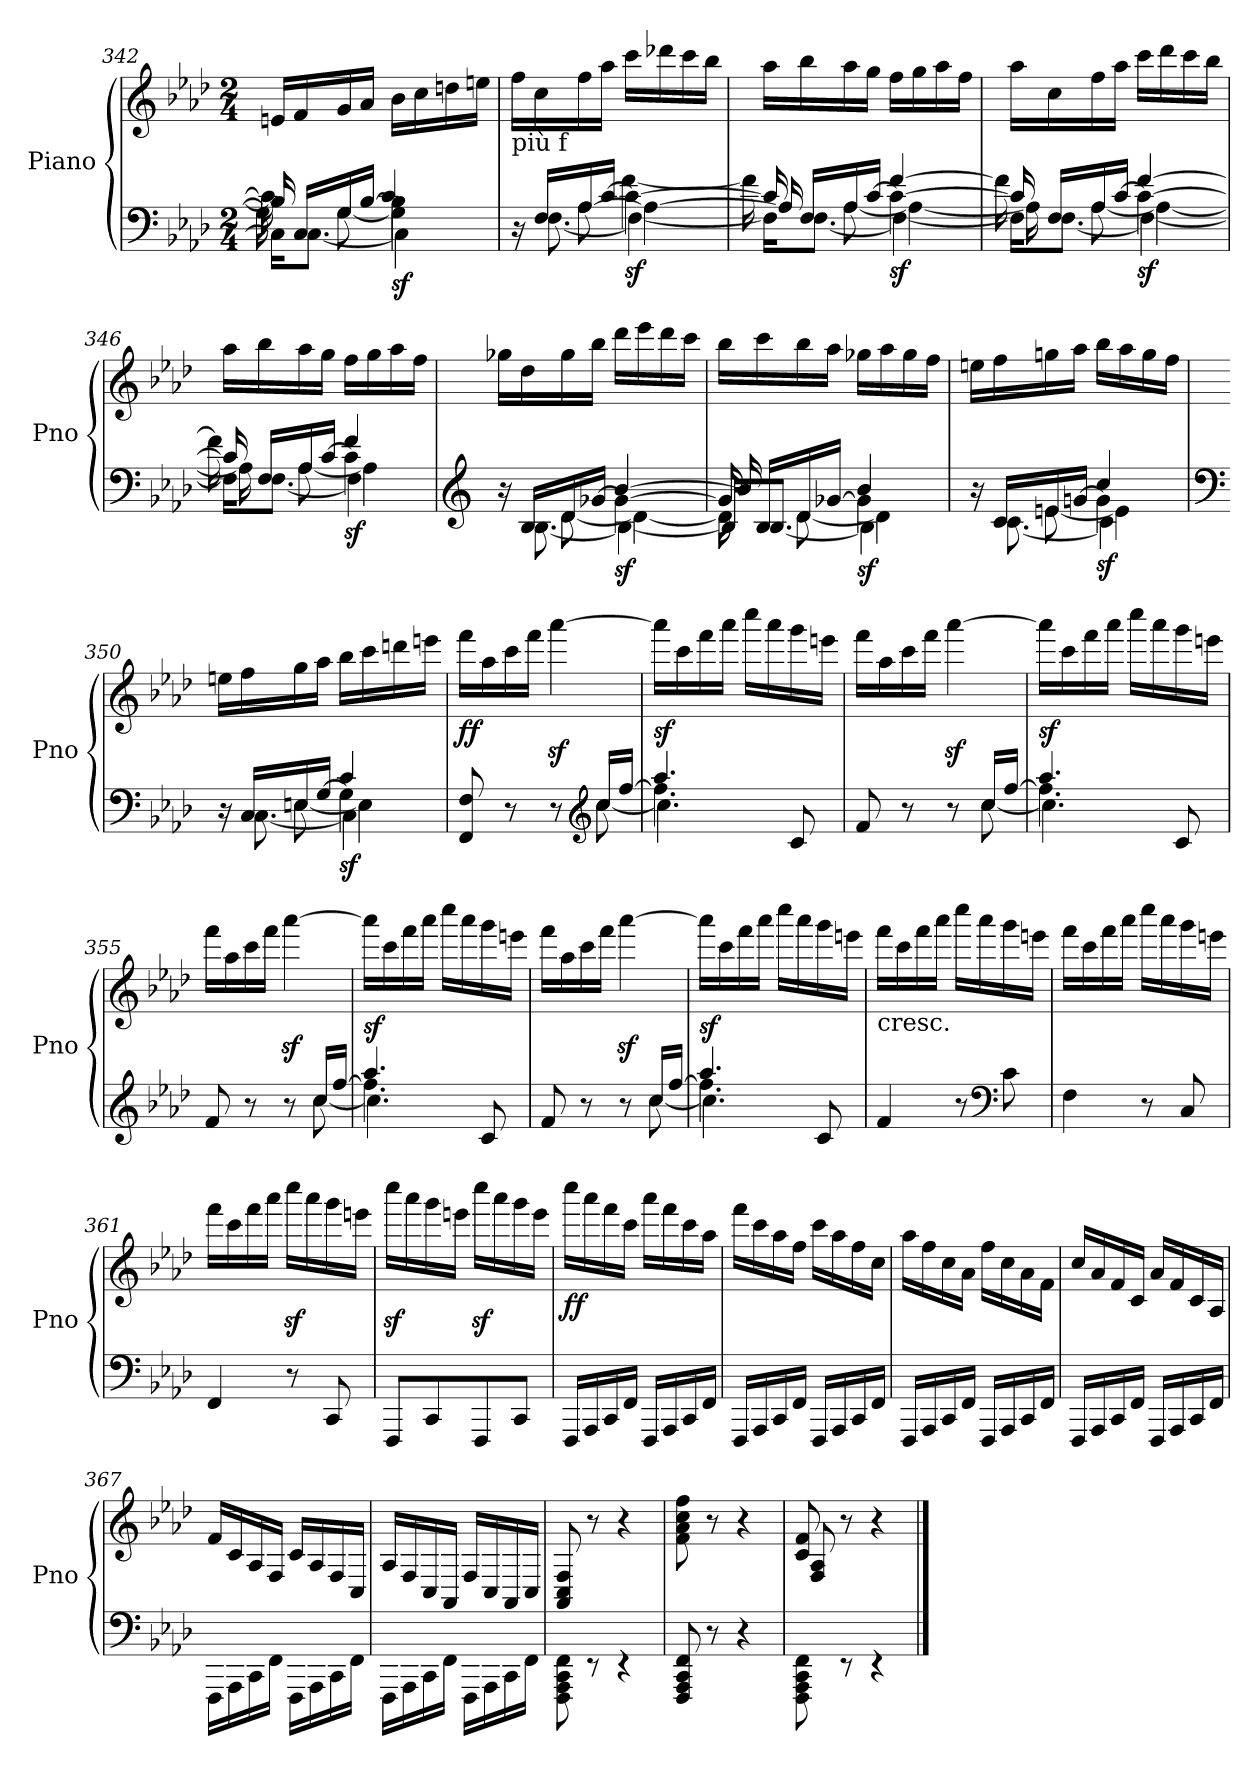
**kern	**kern	**dynam
*part1	*part1	*part1
*staff2	*staff1	*staff1/2
*I"Piano	*	*
*I'Pno	*	*
!!LO:LB:g=z
*clefF4	*clefG2	*
*k[b-e-a-d-]	*k[b-e-a-d-]	*
*A-:	*A-:	*
*M2/4	*M2/4	*
=342	=342	=342
*^	*	*
*	*^	*	*
*	*	*^	*	*
16B-]	16CKL]	16c\]	16G]	16en/LL	.
16C/LL	[8.C\J	8.ryy	16ryy	16f/	.
16G/	.	.	[8G\	16g/	.
[16B-/JJ	.	.	.	16a-/JJ	.
!	!	!	!	!	!LO:DY:b=2
4B-\]	4C\]	4c/	4G\]	16b-\LL	sf
.	.	.	.	16cc\	.
.	.	.	.	16ddn\	.
.	.	.	.	16een\JJ	.
=343	=343	=343	=343	=343	=343
!	!	!	!	!LO:TX:b:t=più f	!
16r	16ryy	8ryy	4ryy	16ff\LL	.
16F/LL	[8.F\	.	.	16cc\	.
16A-/	.	[8A-\	.	16ff\	.
[16c/JJ	.	.	.	16aa-\JJ	.
!	!	!	!	!	!LO:DY:b=2
4c\_	4F\_	4A-\_	[4f\	16ccc\LL	sf
.	.	.	.	16ddd-X\	.
.	.	.	.	16ccc\	.
.	.	.	.	16bb-\JJ	.
=344	=344	=344	=344	=344	=344
16c]	16FKL]	16A-]	16f\]	16aa-\LL	.
16F/LL	[8.F\J	8.ryy	16ryy	16bb-\	.
16A-/	.	.	[8A-\	16aa-\	.
[16c/JJ	.	.	.	16gg\JJ	.
!	!	!	!	!	!LO:DY:b=2
4c\_	4F\_	[4f/	4A-\_	16ff\LL	sf
.	.	.	.	16gg\	.
.	.	.	.	16aa-\	.
.	.	.	.	16ff\JJ	.
!!LO:LB:g=z
=345	=345	=345	=345	=345	=345
16c]	16FKL]	16f\]	16A-]	16aa-\LL	.
16F/LL	[8.F\J	8.ryy	16ryy	16cc\	.
16A-/	.	.	[8A-\	16ff\	.
[16c/JJ	.	.	.	16aa-\JJ	.
!	!	!	!	!	!LO:DY:b=2
4c\_	4F\_	[4f/	4A-\_	16ccc\LL	sf
.	.	.	.	16ddd-\	.
.	.	.	.	16ccc\	.
.	.	.	.	16bb-\JJ	.
=346	=346	=346	=346	=346	=346
16c]	16FKL]	16f\]	16A-]	16aa-\LL	.
16F/LL	[8.F\J	8.ryy	16ryy	16bb-\	.
16A-/	.	.	[8A-\	16aa-\	.
[16c/JJ	.	.	.	16gg\JJ	.
!	!	!	!	!	!LO:DY:b=2
4c\]	4F\]	4f/	4A-\]	16ff\LL	sf
.	.	.	.	16gg\	.
.	.	.	.	16aa-\	.
.	.	.	.	16ff\JJ	.
=347	=347	=347	=347	=347	=347
*clefG2	*	*	*	*	*
16r	16ryy	4ryy	8ryy	16gg-X\LL	.
16B-/LL	[8.B-\	.	.	16dd-\	.
16d-/	.	.	[8d-\	16gg-\	.
[16g-X/JJ	.	.	.	16bb-\JJ	.
!	!	!	!	!	!LO:DY:b=2
4g-\_	4B-\_	[4b-/	4d-\_	16ddd-\LL	sf
.	.	.	.	16eee-\	.
.	.	.	.	16ddd-\	.
.	.	.	.	16ccc\JJ	.
!!LO:LB:g=z
=348	=348	=348	=348	=348	=348
16g-]	16B-/KL]	16b-]	16d-]	16bb-\LL	.
16B-/LL	[8.B-/J	8.ryy	16ryy	16ccc\	.
16d-/	.	.	[8d-\	16bb-\	.
[16g-X/JJ	.	.	.	16aa-\JJ	.
!	!	!	!	!	!LO:DY:b=2
4g-\]	4B-\]	4b-/	4d-\]	16gg-X\LL	sf
.	.	.	.	16aa-\	.
.	.	.	.	16gg-\	.
.	.	.	.	16ff\JJ	.
=349	=349	=349	=349	=349	=349
16r	16ryy	4ryy	8ryy	16een\LL	.
16c/LL	[8.c\	.	.	16ff\	.
16en/	.	.	[8e\	16ggn\	.
[16gn/JJ	.	.	.	16aa-\JJ	.
!	!	!	!	!	!LO:DY:b=2
4g\]	4c\]	4cc/	4e\]	16bb-\LL	sf
.	.	.	.	16aa-\	.
.	.	.	.	16gg\	.
.	.	.	.	16ff\JJ	.
=350	=350	=350	=350	=350	=350
*clefF4	*	*	*	*	*
16r	16ryy	4ryy	8ryy	16een\LL	.
16C/LL	[8.C\	.	.	16ff\	.
16En/	.	.	[8E\	16gg\	.
[16G/JJ	.	.	.	16aa-\JJ	.
!	!	!	!	!	!LO:DY:b=2
4G\]	4C\]	4c/	4E\]	16bb-\LL	sf
.	.	.	.	16ccc\	.
.	.	.	.	16dddn\	.
.	.	.	.	16eeen\JJ	.
*	*v	*v	*v	*	*
!!LO:LB:g=z
=351	=351	=351	=351
!	!	!	!LO:DY:b
8FF/ 8F/	4.ryy	16fff\LL	ff
.	.	16aa-\	.
8r	.	16ccc\	.
.	.	16fff\JJ	.
8r	.	[4aaa-z<\	.
*clefG2	*	*	*
16cc/LL	[8cc\	.	.
[16ff/JJ	.	.	.
=352	=352	=352	=352
*	*^	*	*
!	!	!	!	!LO:DY:a=2
4.ff\]	4.cc\]	4.aa-/	16aaa-\LL]	sf
.	.	.	16ccc\	.
.	.	.	16fff\	.
.	.	.	16aaa-\JJ	.
.	.	.	16cccc\LL	.
.	.	.	16aaa-\	.
8c/	8ryy	8ryy	16ggg\	.
.	.	.	16eeen\JJ	.
*	*v	*v	*	*
=353	=353	=353	=353
8f/	4.ryy	16fff\LL	.
.	.	16aa-\	.
8r	.	16ccc\	.
.	.	16fff\JJ	.
8r	.	[4aaa-z<\	.
16cc/LL	[8cc\	.	.
[16ff/JJ	.	.	.
=354	=354	=354	=354
*	*^	*	*
!	!	!	!	!LO:DY:a=2
4.ff\]	4.cc\]	4.aa-/	16aaa-\LL]	sf
.	.	.	16ccc\	.
.	.	.	16fff\	.
.	.	.	16aaa-\JJ	.
.	.	.	16cccc\LL	.
.	.	.	16aaa-\	.
8c/	8ryy	8ryy	16ggg\	.
.	.	.	16eeen\JJ	.
*	*v	*v	*	*
!!LO:PB:g=z
=355	=355	=355	=355
8f/	4.ryy	16fff\LL	.
.	.	16aa-\	.
8r	.	16ccc\	.
.	.	16fff\JJ	.
8r	.	[4aaa-z<\	.
16cc/LL	[8cc\	.	.
[16ff/JJ	.	.	.
=356	=356	=356	=356
*	*^	*	*
!	!	!	!	!LO:DY:a=2
4.ff\]	4.cc\]	4.aa-/	16aaa-\LL]	sf
.	.	.	16ccc\	.
.	.	.	16fff\	.
.	.	.	16aaa-\JJ	.
.	.	.	16cccc\LL	.
.	.	.	16aaa-\	.
8c/	8ryy	8ryy	16ggg\	.
.	.	.	16eeen\JJ	.
*	*v	*v	*	*
=357	=357	=357	=357
8f/	4.ryy	16fff\LL	.
.	.	16aa-\	.
8r	.	16ccc\	.
.	.	16fff\JJ	.
8r	.	[4aaa-z<\	.
16cc/LL	[8cc\	.	.
[16ff/JJ	.	.	.
=358	=358	=358	=358
*	*^	*	*
!	!	!	!	!LO:DY:a=2
4.ff\]	4.cc\]	4.aa-/	16aaa-\LL]	sf
.	.	.	16ccc\	.
.	.	.	16fff\	.
.	.	.	16aaa-\JJ	.
.	.	.	16cccc\LL	.
.	.	.	16aaa-\	.
8c/	8ryy	8ryy	16ggg\	.
.	.	.	16eeen\JJ	.
*v	*v	*v	*	*
!!LO:LB:g=z
=359	=359	=359
!	!LO:TX:b:t=cresc.	!
4f/	16fff\LL	.
.	16ccc\	.
.	16fff\	.
.	16aaa-\JJ	.
8r	16cccc\LL	.
.	16aaa-\	.
*clefF4	*	*
8c\	16ggg\	.
.	16eeen\JJ	.
=360	=360	=360
4F\	16fff\LL	.
.	16ccc\	.
.	16fff\	.
.	16aaa-\JJ	.
8r	16cccc\LL	.
.	16aaa-\	.
8C/	16ggg\	.
.	16eeen\JJ	.
=361	=361	=361
4FF/	16fff\LL	.
.	16ccc\	.
.	16fff\	.
.	16aaa-\JJ	.
8r	16ccccz<\LL	.
.	16aaa-\	.
8CC/	16ggg\	.
.	16eeen\JJ	.
=362	=362	=362
8FFF/L	16ccccz<\LL	.
.	16aaa-\	.
8CC/	16ggg\	.
.	16eeen\JJ	.
8FFF/	16ccccz<\LL	.
.	16aaa-\	.
8CC/J	16ggg\	.
.	16eee\JJ	.
!!LO:LB:g=z
=363	=363	=363
!	!	!LO:DY:b
16FFF/LL	16cccc\LL	ff
16AAA-/	16aaa-\	.
16CC/	16fff\	.
16FF/JJ	16ccc\JJ	.
16FFF/LL	16aaa-\LL	.
16AAA-/	16fff\	.
16CC/	16ccc\	.
16FF/JJ	16aa-\JJ	.
=364	=364	=364
16FFF/LL	16fff\LL	.
16AAA-/	16ccc\	.
16CC/	16aa-\	.
16FF/JJ	16ff\JJ	.
16FFF/LL	16ccc\LL	.
16AAA-/	16aa-\	.
16CC/	16ff\	.
16FF/JJ	16cc\JJ	.
=365	=365	=365
16FFF/LL	16aa-\LL	.
16AAA-/	16ff\	.
16CC/	16cc\	.
16FF/JJ	16a-\JJ	.
16FFF/LL	16ff\LL	.
16AAA-/	16cc\	.
16CC/	16a-\	.
16FF/JJ	16f\JJ	.
=366	=366	=366
16FFF/LL	16cc/LL	.
16AAA-/	16a-/	.
16CC/	16f/	.
16FF/JJ	16c/JJ	.
16FFF/LL	16a-/LL	.
16AAA-/	16f/	.
16CC/	16c/	.
16FF/JJ	16A-/JJ	.
!!LO:LB:g=z
=367	=367	=367
16FFF\LL	16f/LL	.
16AAA-\	16c/	.
16CC\	16A-/	.
16FF\JJ	16F/JJ	.
16FFF\LL	16c/LL	.
16AAA-\	16A-/	.
16CC\	16F/	.
16FF\JJ	16C/JJ	.
=368	=368	=368
16FFF\LL	16A-/LL	.
16AAA-\	16F/	.
16CC\	16C/	.
16FF\JJ	16AA-/JJ	.
16FFF\LL	16F/LL	.
16AAA-\	16C/	.
16CC\	16AA-/	.
16FF\JJ	16C/JJ	.
=369	=369	=369
8FFF\ 8AAA-\ 8CC\ 8FF\	8AA-/ 8C/ 8F/	.
8rEE	8r	.
4rEE	4r	.
=370	=370	=370
8FFF/ 8AAA-/ 8CC/ 8FF/	8f\ 8a-\ 8cc\ 8ff\	.
8r	8r	.
4r	4r	.
=371	=371	=371
*	*^	*
8FFF\ 8AAA-\ 8CC\ 8FF\	8c 8f	8F/ 8A-/	.
8rEE	8r	4.ryy	.
4rEE	4r	.	.
*	*v	*v	*
==	==	==
*-	*-	*-
